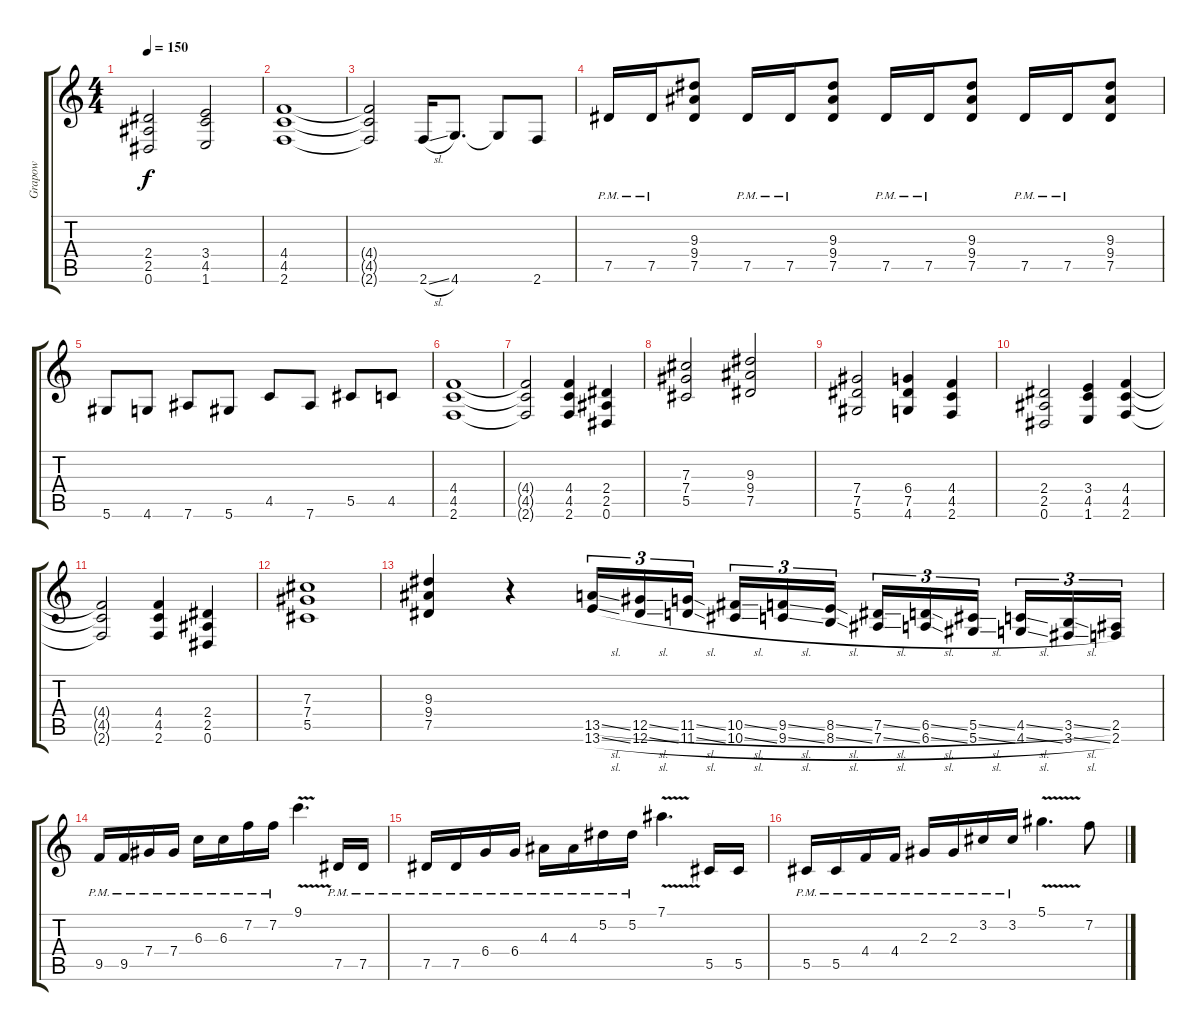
\track ("Grapow" "Grapow") {instrument distortionguitar}
\staff {score tabs}
\tuning (Eb4 Bb3 Gb3 Db3 Ab2 Eb2) {hide}
\ts (4 4)
\tempo 150
\clef g2
\ks c
(2.4 2.5 0.6).2{dy f} (3.4 4.5 1.6).2 |
(4.4 4.5 2.6).1 |
(4.4{t} 4.5{t} 2.6{t}).2 2.6{sl}.16 4.6.8{d} 4.6{t}.8 2.6.8 |
7.5{pm}.16 7.5{pm}.16 (9.3 9.4 7.5).8 7.5{pm}.16 7.5{pm}.16 (9.3 9.4 7.5).8 7.5{pm}.16 7.5{pm}.16 (9.3 9.4 7.5).8 7.5{pm}.16 7.5{pm}.16 (9.3 9.4 7.5).8 |
5.6.8 4.6.8 7.6.8 5.6.8 4.5.8 7.6.8 5.5.8 4.5.8 |
(4.4 4.5 2.6).1 |
(4.4{t} 4.5{t} 2.6{t}).2 (4.4 4.5 2.6).4 (2.4 2.5 0.6).4 |
(7.3 7.4 5.5).2 (9.3 9.4 7.5).2 |
(7.4 7.5 5.6).2 (6.4 7.5 4.6).4 (4.4 4.5 2.6).4 |
(2.4 2.5 0.6).2 (3.4 4.5 1.6).4 (4.4 4.5 2.6).4 |
(4.4{t} 4.5{t} 2.6{t}).2 (4.4 4.5 2.6).4 (2.4 2.5 0.6).4 |
(7.3 7.4 5.5).1 |
(9.3 9.4 7.5).4 r.4 (13.5{sl} 13.6{sl}).16{tu (3 2)} (12.5{sl} 12.6{sl}).16{tu (3 2)} (11.5{sl} 11.6{sl}).16{tu (3 2) beam splitsecondary} (10.5{sl} 10.6{sl}).16{tu (3 2)} (9.5{sl} 9.6{sl}).16{tu (3 2)} (8.5{sl} 8.6{sl}).16{tu (3 2)} (7.5{sl} 7.6{sl}).16{tu (3 2)} (6.5{sl} 6.6{sl}).16{tu (3 2)} (5.5{sl} 5.6{sl}).16{tu (3 2) beam splitsecondary} (4.5{sl} 4.6{sl}).16{tu (3 2)} (3.5{sl} 3.6{sl}).16{tu (3 2)} (2.5 2.6).16{tu (3 2)} |
9.5{pm}.16{volume 16} 9.5{pm}.16 7.4{pm}.16 7.4{pm}.16 6.3{pm}.16 6.3{pm}.16 7.2{pm}.16 7.2{pm}.16 9.1{v}.4{d} 7.5{pm}.16 7.5{pm}.16 |
7.5{pm}.16 7.5{pm}.16 6.4{pm}.16 6.4{pm}.16 4.3{pm}.16 4.3{pm}.16 5.2{pm}.16 5.2{pm}.16 7.1{v}.4{d} 5.5.16 5.5.16 |
5.5{pm}.16 5.5{pm}.16 4.4{pm}.16 4.4{pm}.16 2.3{pm}.16 2.3{pm}.16 3.2{pm}.16 3.2{pm}.16 5.1{v}.4{d} 7.2.8
